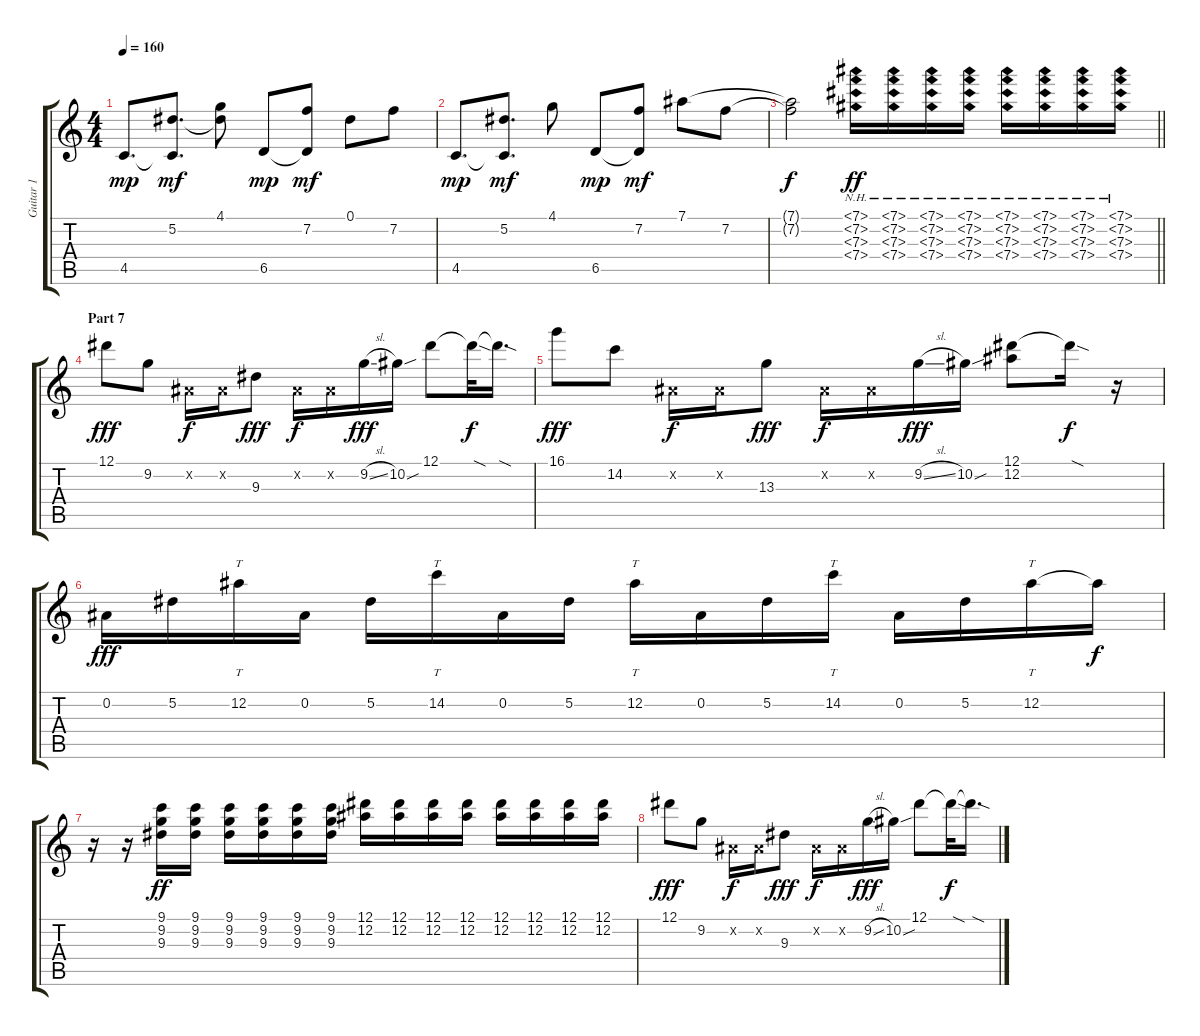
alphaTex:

\track ("Guitar 1" "Guitar 1") {instrument electricguitarclean}
\staff {score tabs}
\tuning (Eb4 Bb3 Gb3 Db3 Ab2 Eb2) {hide}
\ts (4 4)
\tempo 160
\clef g2
\ks c
4.5.8{d dy mp} (5.2 4.5{t}).8{d dy mf} (4.1 5.2{t}).8 6.5.8{dy mp} (7.2 6.5{t}).8{dy mf} 0.1.8 7.2.8 |
4.5.8{d dy mp} (5.2 4.5{t}).8{d dy mf} 4.1.8 6.5.8{dy mp} (7.2 6.5{t}).8{dy mf} 7.1.8 7.2.8 |
\barLineRight lightlight
(7.1{t} 7.2{t}).2{dy f} (7.1{nh} 7.2{nh} 7.3{nh} 7.4{nh}).16{dy ff} (7.1{nh} 7.2{nh} 7.3{nh} 7.4{nh}).16 (7.1{nh} 7.2{nh} 7.3{nh} 7.4{nh}).16 (7.1{nh} 7.2{nh} 7.3{nh} 7.4{nh}).16 (7.1{nh} 7.2{nh} 7.3{nh} 7.4{nh}).16 (7.1{nh} 7.2{nh} 7.3{nh} 7.4{nh}).16 (7.1{nh} 7.2{nh} 7.3{nh} 7.4{nh}).16 (7.1{nh} 7.2{nh} 7.3{nh} 7.4{nh}).16 |
\section ("" "Part 7")
12.1.8{dy fff} 9.2.8 0.2{x}.16{dy f} 0.2{x}.16 9.3.8{dy fff} 0.2{x}.16{dy f} 0.2{x}.16 9.2{sl}.16{dy fff} 10.2{sou}.16 12.1.8 12.1{sod t}.32{dy f} 12.1{sod t}.16{d} |
16.1.8{dy fff} 14.2.8 0.2{x}.16{dy f} 0.2{x}.16 13.3.8{dy fff} 0.2{x}.16{dy f} 0.2{x}.16 9.2{sl}.16{dy fff} 10.2{sou}.16 (12.1 12.2).8 12.1{sod t}.16{dy f} r.16 |
0.2.16{dy fff} 5.2.16 12.2.16{tt} 0.2.16 5.2.16 14.2.16{tt} 0.2.16 5.2.16 12.2.16{tt} 0.2.16 5.2.16 14.2.16{tt} 0.2.16 5.2.16 12.2.16{tt} 12.2{t}.16{dy f} |
r.16 r.16 (9.1 9.2 9.3).16{dy ff} (9.1 9.2 9.3).16 (9.1 9.2 9.3).16 (9.1 9.2 9.3).16 (9.1 9.2 9.3).16 (9.1 9.2 9.3).16 (12.1 12.2).16 (12.1 12.2).16 (12.1 12.2).16 (12.1 12.2).16 (12.1 12.2).16 (12.1 12.2).16 (12.1 12.2).16 (12.1 12.2).16 |
12.1.8{dy fff} 9.2.8 0.2{x}.16{dy f} 0.2{x}.16 9.3.8{dy fff} 0.2{x}.16{dy f} 0.2{x}.16 9.2{sl}.16{dy fff} 10.2{sou}.16 12.1.8 12.1{sod t}.32{dy f} 12.1{sod t}.16{d}
